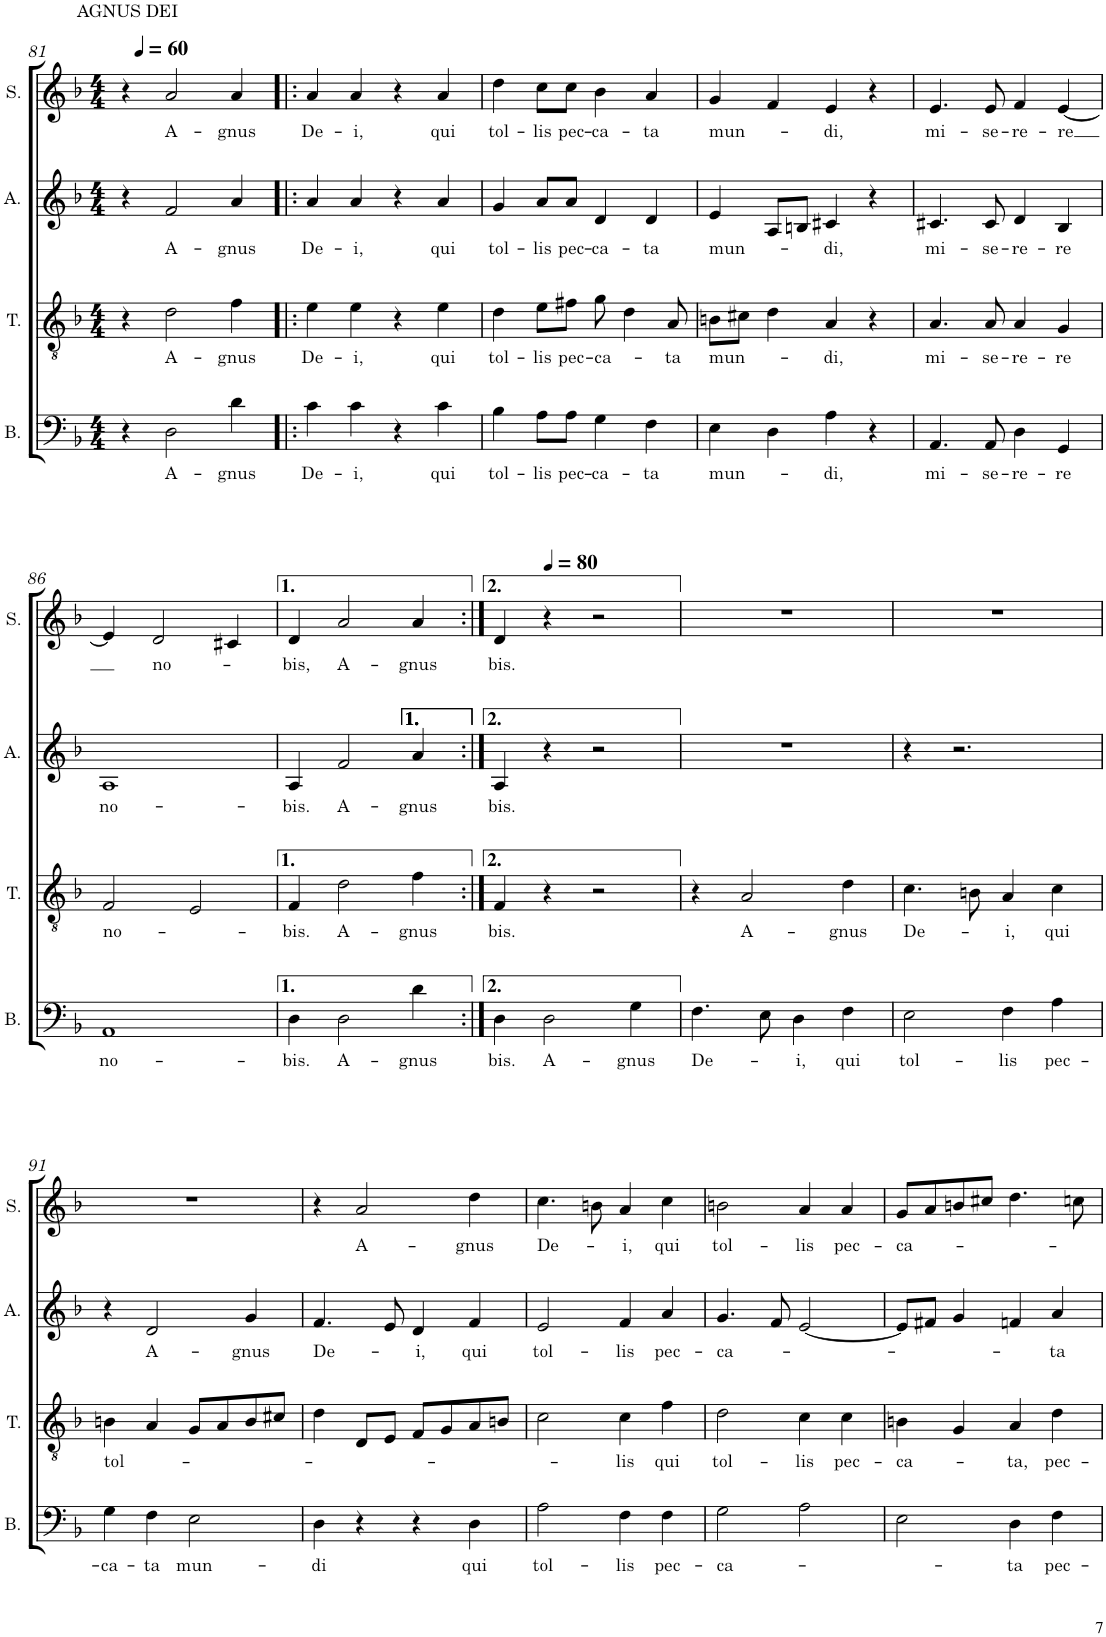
**kern	**text	**kern	**text	**kern	**text	**kern	**text
*part4	*part4	*part3	*part3	*part2	*part2	*part1	*part1
*staff4	*staff4	*staff3	*staff3	*staff2	*staff2	*staff1	*staff1
*I"Basse	*	*I"Ténor	*	*I"Alto	*	*I"Soprano	*
*I'B.	*	*I'T.	*	*I'A.	*	*I'S.	*
!!LO:PB:g=z
*clefF4	*	*clefGv2	*	*clefG2	*	*clefG2	*
*k[b-]	*	*k[b-]	*	*k[b-]	*	*k[b-]	*
*M4/4	*	*M4/4	*	*M4/4	*	*M4/4	*
*MM60	*	*MM60	*	*MM60	*	*MM60	*
=81	=81	=81	=81	=81	=81	=81	=81
!	!	!	!	!	!	!LO:TX:a:t=AGNUS DEI	!
4r	.	4r	.	4r	.	4r	.
!	!LO:LY:b	!	!LO:LY:b	!	!LO:LY:b	!	!LO:LY:b
2D\	A-	2d\	A-	2f/	A-	2a/	A-
!	!LO:LY:b	!	!LO:LY:b	!	!LO:LY:b	!	!LO:LY:b
4d\	-gnus	4f\	-gnus	4a/	-gnus	4a/	-gnus
=82!|:	=82!|:	=82!|:	=82!|:	=82!|:	=82!|:	=82!|:	=82!|:
!	!LO:LY:b	!	!LO:LY:b	!	!LO:LY:b	!	!LO:LY:b
4c\	De-	4e\	De-	4a/	De-	4a/	De-
!	!LO:LY:b	!	!LO:LY:b	!	!LO:LY:b	!	!LO:LY:b
4c\	-i,	4e\	-i,	4a/	-i,	4a/	-i,
4r	.	4r	.	4r	.	4r	.
!	!LO:LY:b	!	!LO:LY:b	!	!LO:LY:b	!	!LO:LY:b
4c\	qui	4e\	qui	4a/	qui	4a/	qui
=83	=83	=83	=83	=83	=83	=83	=83
!	!LO:LY:b	!	!LO:LY:b	!	!LO:LY:b	!	!LO:LY:b
4B-\	tol-	4d\	tol-	4g/	tol-	4dd\	tol-
!	!LO:LY:b	!	!LO:LY:b	!	!LO:LY:b	!	!LO:LY:b
8A\L	-lis	8e\L	-lis	8a/L	-lis	8cc\L	-lis
!	!LO:LY:b	!	!LO:LY:b	!	!LO:LY:b	!	!LO:LY:b
8A\J	pec-	8f#X\J	pec-	8a/J	pec-	8cc\J	pec-
!	!LO:LY:b	!	!LO:LY:b	!	!LO:LY:b	!	!LO:LY:b
4G\	-ca-	8g\	-ca-	4d/	-ca-	4b-\	-ca-
.	.	4d\	.	.	.	.	.
!	!LO:LY:b	!	!	!	!LO:LY:b	!	!LO:LY:b
4F\	-ta	.	.	4d/	-ta	4a/	-ta
!	!	!	!LO:LY:b	!	!	!	!
.	.	8A/	-ta	.	.	.	.
=84	=84	=84	=84	=84	=84	=84	=84
!	!LO:LY:b	!	!LO:LY:b	!	!LO:LY:b	!	!LO:LY:b
4E\	mun-	8Bn\L	mun-	4e/	mun-	4g/	mun-
.	.	8c#X\J	.	.	.	.	.
4D\	.	4d\	.	8A/L	.	4f/	.
.	.	.	.	8Bn/J	.	.	.
!	!LO:LY:b	!	!LO:LY:b	!	!LO:LY:b	!	!LO:LY:b
4A\	-di,	4A/	-di,	4c#X/	-di,	4e/	-di,
4r	.	4r	.	4r	.	4r	.
=85	=85	=85	=85	=85	=85	=85	=85
!	!LO:LY:b	!	!LO:LY:b	!	!LO:LY:b	!	!LO:LY:b
4.AA/	mi-	4.A/	mi-	4.c#X/	mi-	4.e/	mi-
!	!LO:LY:b	!	!LO:LY:b	!	!LO:LY:b	!	!LO:LY:b
8AA/	-se-	8A/	-se-	8c#/	-se-	8e/	-se-
!	!LO:LY:b	!	!LO:LY:b	!	!LO:LY:b	!	!LO:LY:b
4D\	-re-	4A/	-re-	4d/	-re-	4f/	-re-
!	!LO:LY:b	!	!LO:LY:b	!	!LO:LY:b	!	!LO:LY:b
4GG/	-re	4G/	-re	4B-/	-re	[4e/	-re
!!LO:LB:g=z
=86	=86	=86	=86	=86	=86	=86	=86
!	!LO:LY:b	!	!LO:LY:b	!	!LO:LY:b	!	!
1AA	no-	2F/	no-	1A	no-	4e/]	.
!	!	!	!	!	!	!	!LO:LY:b
.	.	.	.	.	.	2d/	no-
.	.	2E/	.	.	.	.	.
.	.	.	.	.	.	4c#X/	.
=87	=87	=87	=87	=87	=87	=87	=87
!	!LO:LY:b	!	!LO:LY:b	!	!LO:LY:b	!	!LO:LY:b
4D\	-bis.	4F/	-bis.	4A/	-bis.	4d/	-bis,
!	!LO:LY:b	!	!LO:LY:b	!	!LO:LY:b	!	!LO:LY:b
2D\	A-	2d\	A-	2f/	A-	2a/	A-
!	!LO:LY:b	!	!LO:LY:b	!	!LO:LY:b	!	!LO:LY:b
4d\	-gnus	4f\	-gnus	4a/	-gnus	4a/	-gnus
=88:|!	=88:|!	=88:|!	=88:|!	=88:|!	=88:|!	=88:|!	=88:|!
!	!LO:LY:b	!	!LO:LY:b	!	!LO:LY:b	!	!LO:LY:b
4D\	bis.	4F/	bis.	4A/	bis.	4d/	bis.
*	*	*	*	*	*	*MM80	*
!	!LO:LY:b	!	!	!	!	!	!
2D\	A-	4r	.	4r	.	4r	.
.	.	2r	.	2r	.	2r	.
!	!LO:LY:b	!	!	!	!	!	!
4G\	-gnus	.	.	.	.	.	.
=89	=89	=89	=89	=89	=89	=89	=89
!	!LO:LY:b	!	!	!	!	!	!
4.F\	De-	4r	.	1r	.	1r	.
!	!	!	!LO:LY:b	!	!	!	!
.	.	2A/	A-	.	.	.	.
8E\	.	.	.	.	.	.	.
!	!LO:LY:b	!	!	!	!	!	!
4D\	-i,	.	.	.	.	.	.
!	!LO:LY:b	!	!LO:LY:b	!	!	!	!
4F\	qui	4d\	-gnus	.	.	.	.
=90	=90	=90	=90	=90	=90	=90	=90
!	!LO:LY:b	!	!LO:LY:b	!	!	!	!
2E\	tol-	4.c\	De-	4r	.	1r	.
.	.	.	.	2.r	.	.	.
.	.	8Bn\	.	.	.	.	.
!	!LO:LY:b	!	!LO:LY:b	!	!	!	!
4F\	-lis	4A/	-i,	.	.	.	.
!	!LO:LY:b	!	!LO:LY:b	!	!	!	!
4A\	pec-	4c\	qui	.	.	.	.
!!LO:LB:g=z
=91	=91	=91	=91	=91	=91	=91	=91
!	!LO:LY:b	!	!LO:LY:b	!	!	!	!
4G\	-ca-	4Bn\	tol-	4r	.	1r	.
!	!LO:LY:b	!	!	!	!LO:LY:b	!	!
4F\	-ta	4A/	.	2d/	A-	.	.
!	!LO:LY:b	!	!	!	!	!	!
2E\	mun-	8G/L	.	.	.	.	.
.	.	8A/	.	.	.	.	.
!	!	!	!	!	!LO:LY:b	!	!
.	.	8B/	.	4g/	-gnus	.	.
.	.	8c#X/J	.	.	.	.	.
=92	=92	=92	=92	=92	=92	=92	=92
!	!LO:LY:b	!	!	!	!LO:LY:b	!	!
4D\	-di	4d\	.	4.f/	De-	4r	.
!	!	!	!	!	!	!	!LO:LY:b
4r	.	8D/L	.	.	.	2a/	A-
.	.	8E/J	.	8e/	.	.	.
!	!	!	!	!	!LO:LY:b	!	!
4r	.	8F/L	.	4d/	-i,	.	.
.	.	8G/	.	.	.	.	.
!	!LO:LY:b	!	!	!	!LO:LY:b	!	!LO:LY:b
4D\	qui	8A/	.	4f/	qui	4dd\	-gnus
.	.	8Bn/J	.	.	.	.	.
=93	=93	=93	=93	=93	=93	=93	=93
!	!LO:LY:b	!	!	!	!LO:LY:b	!	!LO:LY:b
2A\	tol-	2c\	.	2e/	tol-	4.cc\	De-
.	.	.	.	.	.	8bn\	.
!	!LO:LY:b	!	!LO:LY:b	!	!LO:LY:b	!	!LO:LY:b
4F\	-lis	4c\	-lis	4f/	-lis	4a/	-i,
!	!LO:LY:b	!	!LO:LY:b	!	!LO:LY:b	!	!LO:LY:b
4F\	pec-	4f\	qui	4a/	pec-	4cc\	qui
=94	=94	=94	=94	=94	=94	=94	=94
!	!LO:LY:b	!	!LO:LY:b	!	!LO:LY:b	!	!LO:LY:b
2G\	-ca-	2d\	tol-	4.g/	-ca-	2bn\	tol-
.	.	.	.	8f/	.	.	.
!	!	!	!LO:LY:b	!	!	!	!LO:LY:b
2A\	.	4c\	-lis	[2e/	.	4a/	-lis
!	!	!	!LO:LY:b	!	!	!	!LO:LY:b
.	.	4c\	pec-	.	.	4a/	pec-
=95	=95	=95	=95	=95	=95	=95	=95
!	!	!	!LO:LY:b	!	!	!	!LO:LY:b
2E\	.	4Bn\	-ca-	8e/L]	.	8g/L	-ca-
.	.	.	.	8f#X/J	.	8a/	.
.	.	4G/	.	4g/	.	8bn/	.
.	.	.	.	.	.	8cc#X/J	.
!	!LO:LY:b	!	!LO:LY:b	!	!	!	!
4D\	-ta	4A/	-ta,	4fn/	.	4.dd\	.
!	!LO:LY:b	!	!LO:LY:b	!	!LO:LY:b	!	!
4F\	pec-	4d\	pec-	4a/	-ta	.	.
.	.	.	.	.	.	8ccn\	.
=	=	=	=	=	=	=	=
*-	*-	*-	*-	*-	*-	*-	*-
